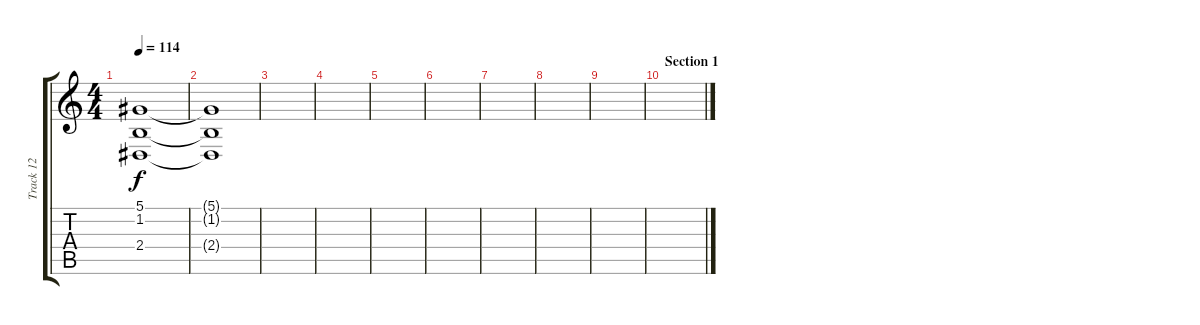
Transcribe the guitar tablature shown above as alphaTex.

\track ("Track 12" "Track 12") {instrument violin}
\staff {score tabs}
\tuning (Eb4 Bb3 Gb3 Db3 Ab2 Eb2) {hide}
\ts (4 4)
\tempo 114
\clef g2
\ks c
(5.1 1.2 2.4).1{dy f} |
(5.1{t} 1.2{t} 2.4{t}).1{volume 4} |
|
|
|
|
|
|
|
\section ("" "Section 1")
